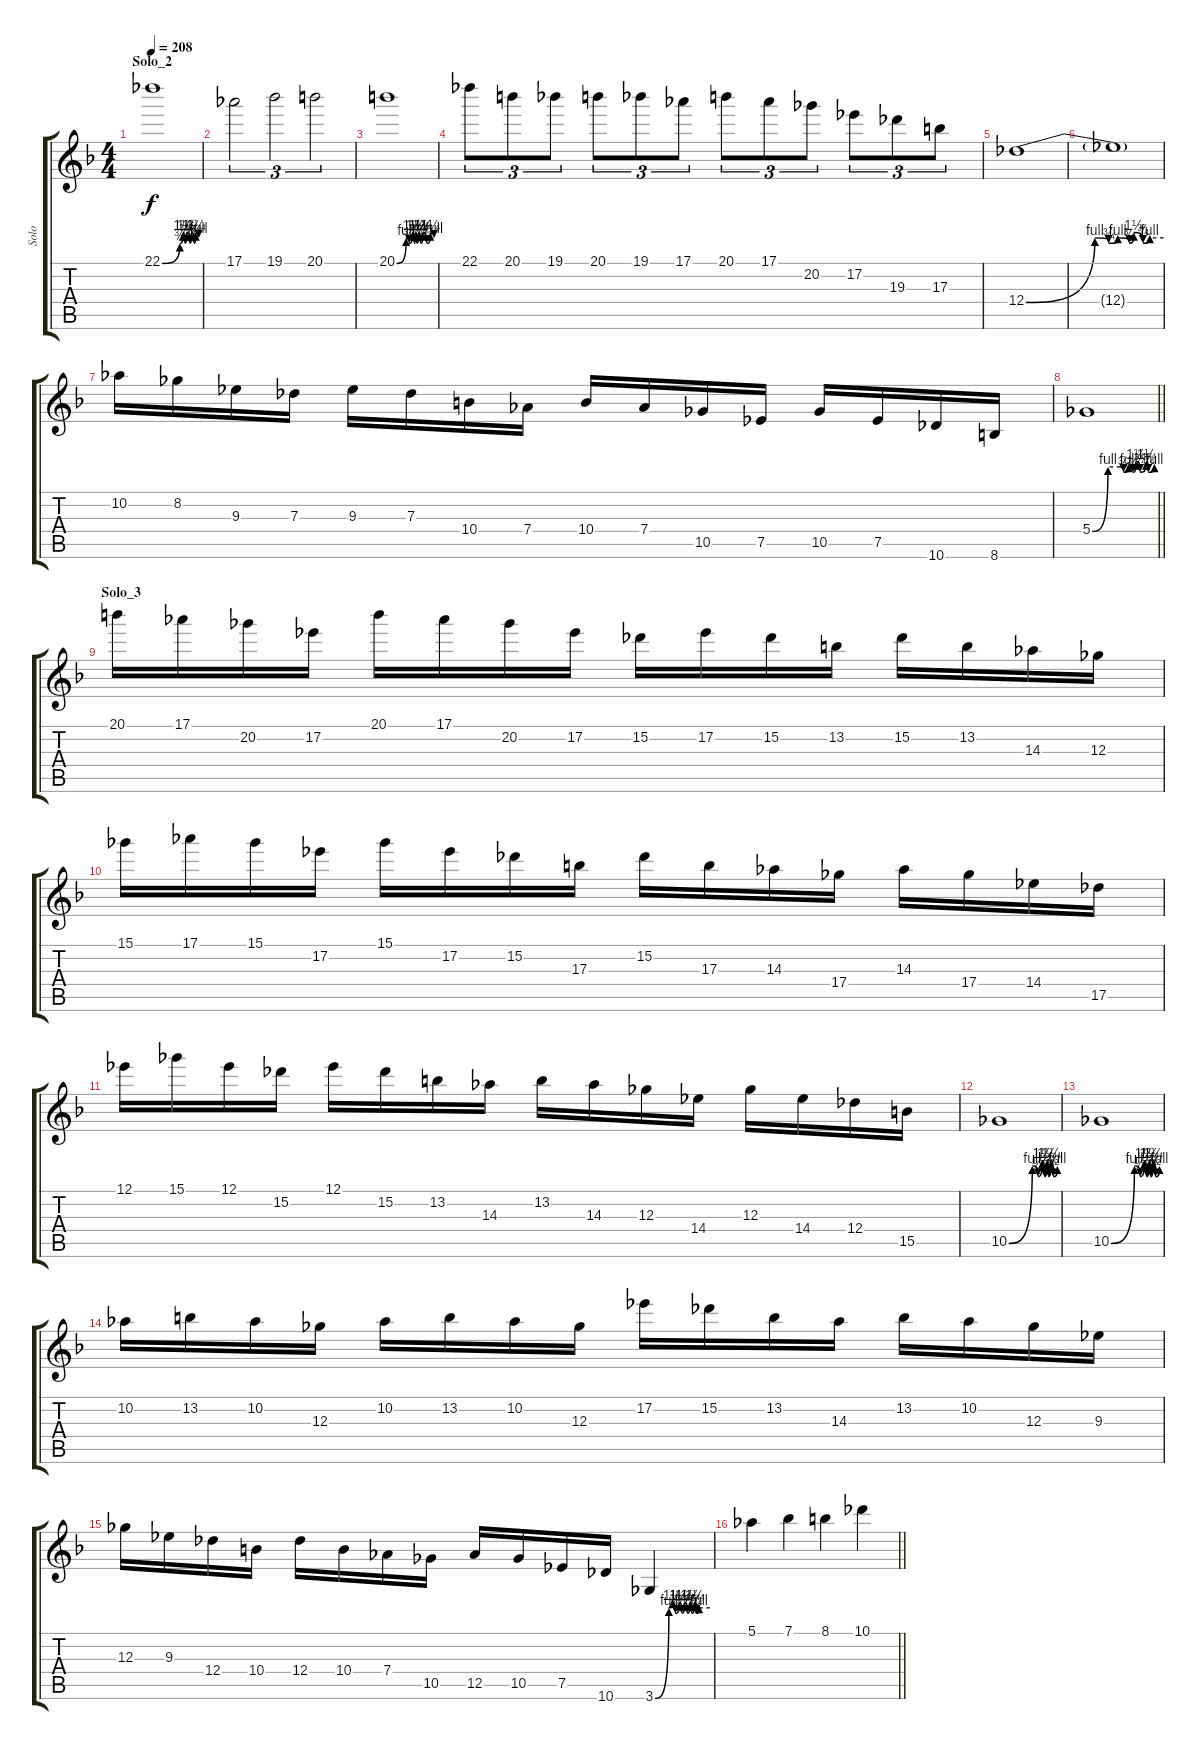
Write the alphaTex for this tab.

\track ("Solo" "Solo") {instrument distortionguitar}
\staff {score tabs}
\tuning (Eb4 Bb3 Gb3 Db3 Ab2 Eb2) {hide}
\ts (4 4)
\section ("" "Solo_2")
\tempo 208
\clef g2
\ks f
22.1{be (custom 0 0 29 3 34 5 37 3 40 5 45 3 48 5 52 3 55 5 60 4)}.1{dy f} |
17.1.2{tu (3 2)} 19.1.2{tu (3 2)} 20.1.2{tu (3 2)} |
20.1{be (custom 0 0 15 4 20 3 25 5 28 3 30 5 32 3 35 5 38 3 42 5 48 3 54 5 60 4)}.1 |
22.1.8{tu (3 2)} 20.1.8{tu (3 2)} 19.1.8{tu (3 2)} 20.1.8{tu (3 2)} 19.1.8{tu (3 2)} 17.1.8{tu (3 2)} 20.1.8{tu (3 2)} 17.1.8{tu (3 2)} 20.2.8{tu (3 2)} 17.2.8{tu (3 2)} 19.3.8{tu (3 2)} 17.3.8{tu (3 2)} |
12.4{be (custom 0 0 30 4 36 3 40 4 45 3 47 5 51 3 54 4 60 4)}.1 |
12.4{t}.1 |
10.2.16 8.2.16 9.3.16 7.3.16 9.3.16 7.3.16 10.4.16 7.4.16 10.4.16 7.4.16 10.5.16 7.5.16 10.5.16 7.5.16 10.6.16 8.6.16 |
\barLineRight lightlight
5.4{be (custom 0 0 15 4 27 4 30 3 35 4 39 3 42 5 46 3 52 5 54 3 60 4)}.1 |
\section ("" "Solo_3")
20.1.16 17.1.16 20.2.16 17.2.16 20.1.16 17.1.16 20.2.16 17.2.16 15.2.16 17.2.16 15.2.16 13.2.16 15.2.16 13.2.16 14.3.16 12.3.16 |
15.1.16 17.1.16 15.1.16 17.2.16 15.1.16 17.2.16 15.2.16 17.3.16 15.2.16 17.3.16 14.3.16 17.4.16 14.3.16 17.4.16 14.4.16 17.5.16 |
12.1.16 15.1.16 12.1.16 15.2.16 12.1.16 15.2.16 13.2.16 14.3.16 13.2.16 14.3.16 12.3.16 14.4.16 12.3.16 14.4.16 12.4.16 15.5.16 |
10.5{be (custom 0 0 29 4 36 2 41 5 44 2 47 5 49 2 52 5 55 2 60 4)}.1 |
10.5{be (custom 0 0 29 4 36 2 41 5 44 2 47 5 49 2 52 5 55 2 60 4)}.1 |
10.2.16 13.2.16 10.2.16 12.3.16 10.2.16 13.2.16 10.2.16 12.3.16 17.2.16 15.2.16 13.2.16 14.3.16 13.2.16 10.2.16 12.3.16 9.3.16 |
12.3.16 9.3.16 12.4.16 10.4.16 12.4.16 10.4.16 7.4.16 10.5.16 12.5.16 10.5.16 7.5.16 10.6.16 3.6{be (custom 0 0 15 4 19 5 22 3 26 5 29 3 32 5 35 3 38 5 40 3 43 5 45 3 48 4 60 4)}.4 |
\barLineRight lightlight
5.1.4 7.1.4 8.1.4 10.1.4
